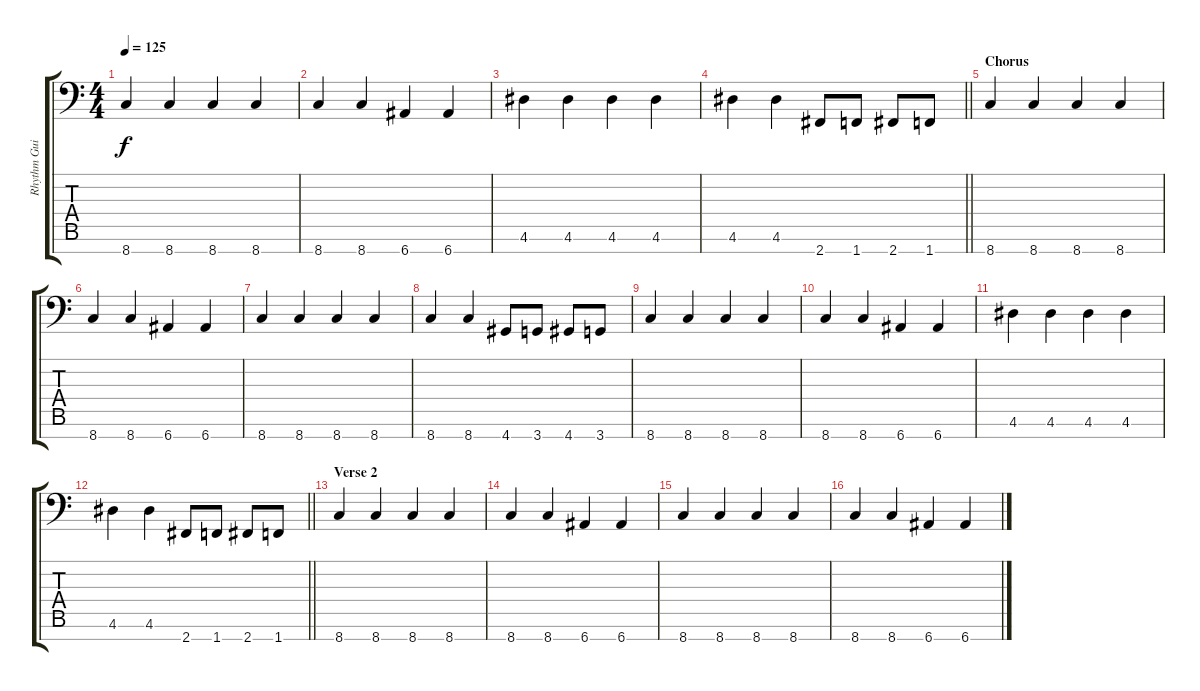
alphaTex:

\track ("Rhythm Guitar" "Rhythm Gui") {instrument distortionguitar}
\staff {score tabs}
\tuning (B3 G3 D3 A2 E2 B1 E1) {hide}
\ts (4 4)
\tempo 125
\clef f4
\ks c
8.7.4{dy f} 8.7.4 8.7.4 8.7.4 |
8.7.4 8.7.4 6.7.4 6.7.4 |
4.6.4 4.6.4 4.6.4 4.6.4 |
\barLineRight lightlight
4.6.4 4.6.4 2.7.8 1.7.8 2.7.8 1.7.8 |
\section ("" "Chorus")
8.7.4 8.7.4 8.7.4 8.7.4 |
8.7.4 8.7.4 6.7.4 6.7.4 |
8.7.4 8.7.4 8.7.4 8.7.4 |
8.7.4 8.7.4 4.7.8 3.7.8 4.7.8 3.7.8 |
8.7.4 8.7.4 8.7.4 8.7.4 |
8.7.4 8.7.4 6.7.4 6.7.4 |
4.6.4 4.6.4 4.6.4 4.6.4 |
\barLineRight lightlight
4.6.4 4.6.4 2.7.8 1.7.8 2.7.8 1.7.8 |
\section ("" "Verse 2")
8.7.4 8.7.4 8.7.4 8.7.4 |
8.7.4 8.7.4 6.7.4 6.7.4 |
8.7.4 8.7.4 8.7.4 8.7.4 |
8.7.4 8.7.4 6.7.4 6.7.4
